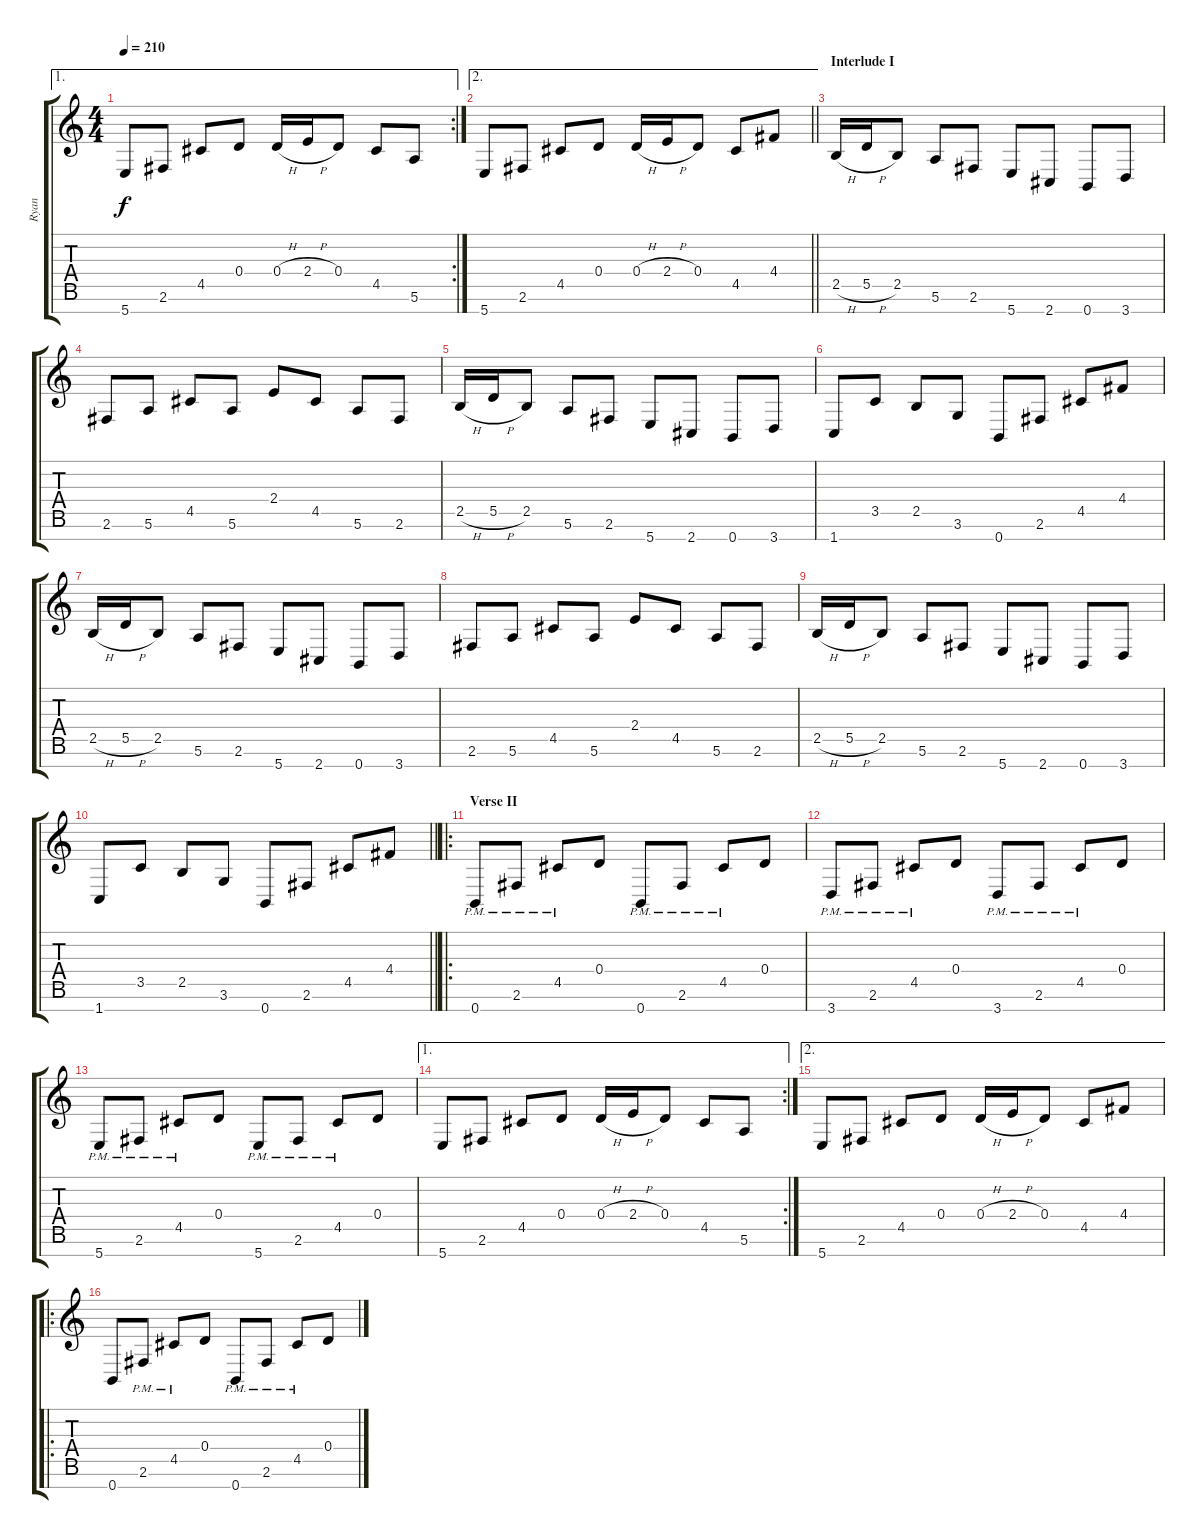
\track ("Ryan" "Ryan") {instrument distortionguitar}
\staff {score tabs}
\tuning (E4 B3 G3 D3 A2 E2 B1) {hide}
\ae 1
\rc 2
\ts (4 4)
\tempo 210
\clef g2
\ks c
5.7.8{dy f} 2.6.8 4.5.8 0.4.8 0.4{h}.16 2.4{h}.16 0.4.8 4.5.8 5.6.8 |
\ae 2
\barLineRight lightlight
5.7.8 2.6.8 4.5.8 0.4.8 0.4{h}.16 2.4{h}.16 0.4.8 4.5.8 4.4.8 |
\section ("" "Interlude I")
2.5{h}.16 5.5{h}.16 2.5.8 5.6.8 2.6.8 5.7.8 2.7.8 0.7.8 3.7.8 |
2.6.8 5.6.8 4.5.8 5.6.8 2.4.8 4.5.8 5.6.8 2.6.8 |
2.5{h}.16 5.5{h}.16 2.5.8 5.6.8 2.6.8 5.7.8 2.7.8 0.7.8 3.7.8 |
1.7.8 3.5.8 2.5.8 3.6.8 0.7.8 2.6.8 4.5.8 4.4.8 |
2.5{h}.16 5.5{h}.16 2.5.8 5.6.8 2.6.8 5.7.8 2.7.8 0.7.8 3.7.8 |
2.6.8 5.6.8 4.5.8 5.6.8 2.4.8 4.5.8 5.6.8 2.6.8 |
2.5{h}.16 5.5{h}.16 2.5.8 5.6.8 2.6.8 5.7.8 2.7.8 0.7.8 3.7.8 |
\barLineRight lightlight
1.7.8 3.5.8 2.5.8 3.6.8 0.7.8 2.6.8 4.5.8 4.4.8 |
\ro
\section ("" "Verse II")
0.7{pm}.8 2.6{pm}.8 4.5{pm}.8 0.4.8 0.7{pm}.8 2.6{pm}.8 4.5{pm}.8 0.4.8 |
3.7{pm}.8 2.6{pm}.8 4.5{pm}.8 0.4.8 3.7{pm}.8 2.6{pm}.8 4.5{pm}.8 0.4.8 |
5.7{pm}.8 2.6{pm}.8 4.5{pm}.8 0.4.8 5.7{pm}.8 2.6{pm}.8 4.5{pm}.8 0.4.8 |
\ae 1
\rc 2
5.7.8 2.6.8 4.5.8 0.4.8 0.4{h}.16 2.4{h}.16 0.4.8 4.5.8 5.6.8 |
\ae 2
5.7.8 2.6.8 4.5.8 0.4.8 0.4{h}.16 2.4{h}.16 0.4.8 4.5.8 4.4.8 |
\ro
0.7.8 2.6{pm}.8 4.5{pm}.8 0.4.8 0.7{pm}.8 2.6{pm}.8 4.5{pm}.8 0.4.8
